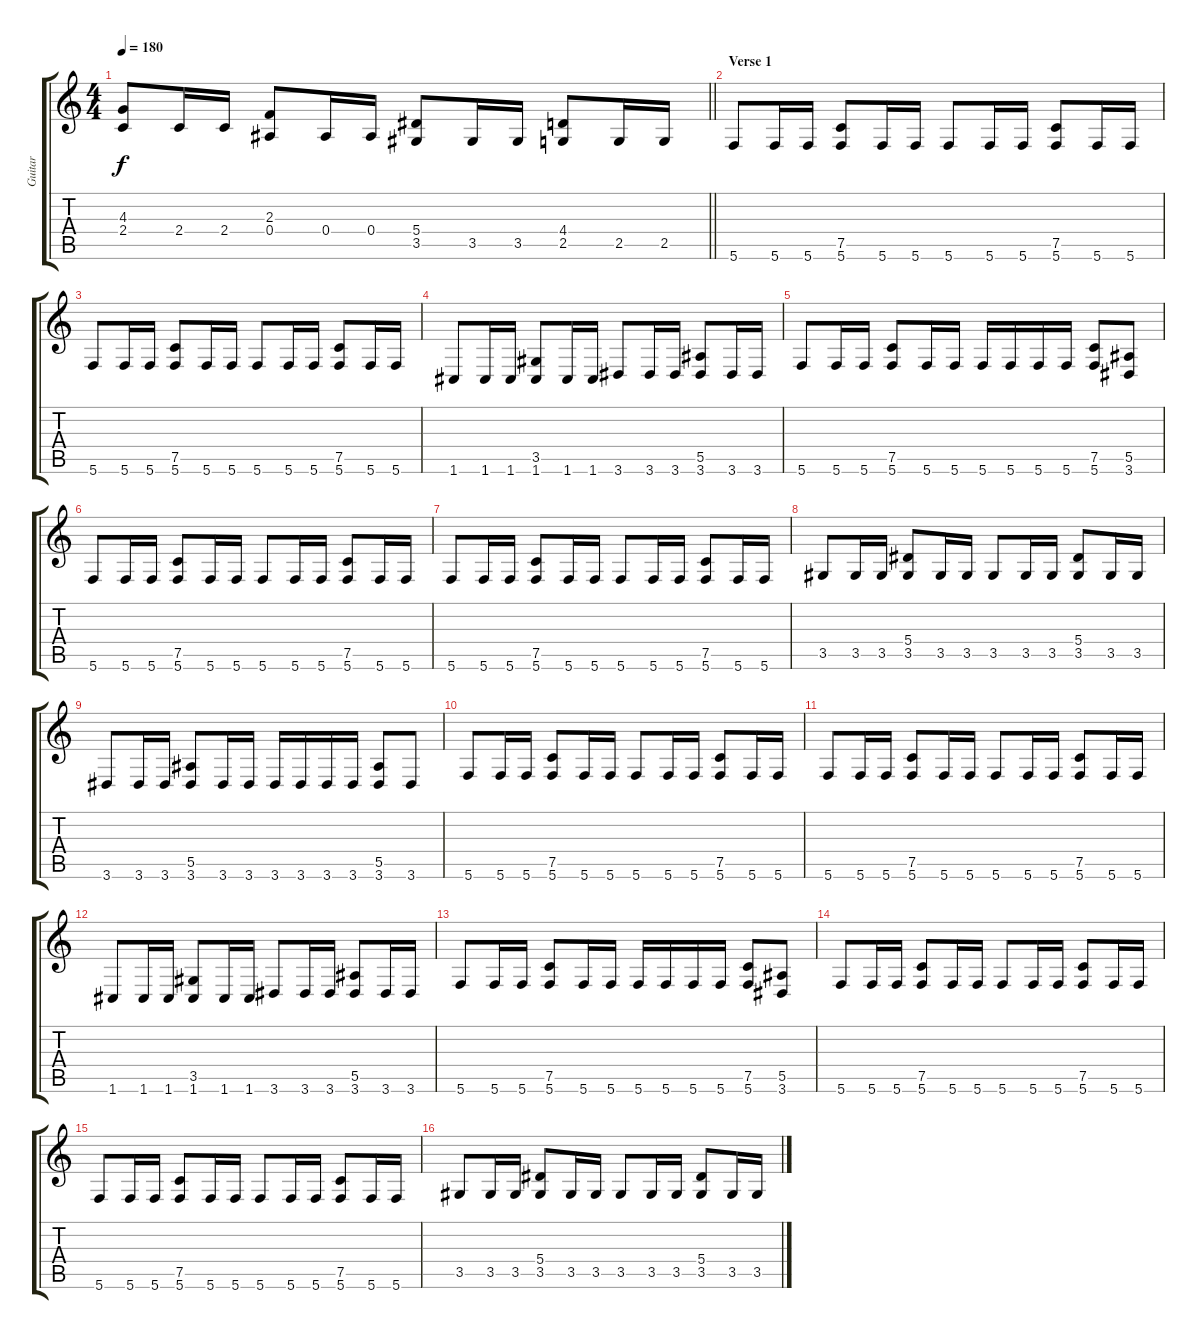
\track ("Guitar" "Guitar") {instrument distortionguitar}
\staff {score tabs}
\tuning (C4 G3 Eb3 Bb2 F2 C2) {hide}
\ts (4 4)
\tempo 180
\clef g2
\barLineRight lightlight
\ks c
(4.3 2.4).8{dy f} 2.4.16 2.4.16 (2.3 0.4).8 0.4.16 0.4.16 (5.4 3.5).8 3.5.16 3.5.16 (4.4 2.5).8 2.5.16 2.5.16 |
\section ("" "Verse 1")
5.6.8 5.6.16 5.6.16 (7.5 5.6).8 5.6.16 5.6.16 5.6.8 5.6.16 5.6.16 (7.5 5.6).8 5.6.16 5.6.16 |
5.6.8 5.6.16 5.6.16 (7.5 5.6).8 5.6.16 5.6.16 5.6.8 5.6.16 5.6.16 (7.5 5.6).8 5.6.16 5.6.16 |
1.6.8 1.6.16 1.6.16 (3.5 1.6).8 1.6.16 1.6.16 3.6.8 3.6.16 3.6.16 (5.5 3.6).8 3.6.16 3.6.16 |
5.6.8 5.6.16 5.6.16 (7.5 5.6).8 5.6.16 5.6.16 5.6.16 5.6.16 5.6.16 5.6.16 (7.5 5.6).8 (5.5 3.6).8 |
5.6.8 5.6.16 5.6.16 (7.5 5.6).8 5.6.16 5.6.16 5.6.8 5.6.16 5.6.16 (7.5 5.6).8 5.6.16 5.6.16 |
5.6.8 5.6.16 5.6.16 (7.5 5.6).8 5.6.16 5.6.16 5.6.8 5.6.16 5.6.16 (7.5 5.6).8 5.6.16 5.6.16 |
3.5.8 3.5.16 3.5.16 (5.4 3.5).8 3.5.16 3.5.16 3.5.8 3.5.16 3.5.16 (5.4 3.5).8 3.5.16 3.5.16 |
3.6.8 3.6.16 3.6.16 (5.5 3.6).8 3.6.16 3.6.16 3.6.16 3.6.16 3.6.16 3.6.16 (5.5 3.6).8 3.6.8 |
5.6.8 5.6.16 5.6.16 (7.5 5.6).8 5.6.16 5.6.16 5.6.8 5.6.16 5.6.16 (7.5 5.6).8 5.6.16 5.6.16 |
5.6.8 5.6.16 5.6.16 (7.5 5.6).8 5.6.16 5.6.16 5.6.8 5.6.16 5.6.16 (7.5 5.6).8 5.6.16 5.6.16 |
1.6.8 1.6.16 1.6.16 (3.5 1.6).8 1.6.16 1.6.16 3.6.8 3.6.16 3.6.16 (5.5 3.6).8 3.6.16 3.6.16 |
5.6.8 5.6.16 5.6.16 (7.5 5.6).8 5.6.16 5.6.16 5.6.16 5.6.16 5.6.16 5.6.16 (7.5 5.6).8 (5.5 3.6).8 |
5.6.8 5.6.16 5.6.16 (7.5 5.6).8 5.6.16 5.6.16 5.6.8 5.6.16 5.6.16 (7.5 5.6).8 5.6.16 5.6.16 |
5.6.8 5.6.16 5.6.16 (7.5 5.6).8 5.6.16 5.6.16 5.6.8 5.6.16 5.6.16 (7.5 5.6).8 5.6.16 5.6.16 |
3.5.8 3.5.16 3.5.16 (5.4 3.5).8 3.5.16 3.5.16 3.5.8 3.5.16 3.5.16 (5.4 3.5).8 3.5.16 3.5.16
